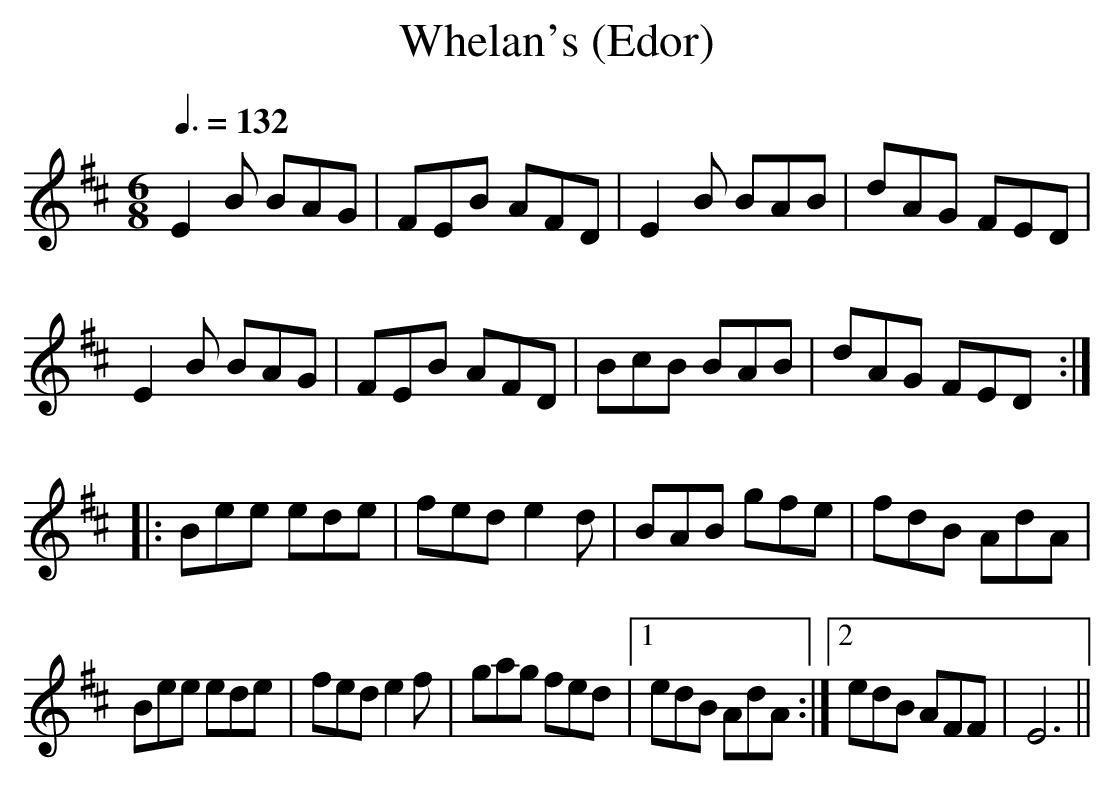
X:1
T:Whelan's (Edor)
Q:3/8=132
M:6/8
L:1/8
K:Edor
E2B BAG|FEB AFD|E2B BAB|dAG FED|
E2B BAG|FEB AFD|BcB BAB|dAG FED:|
|:Bee ede|fed e2d|BAB gfe|fdB AdA|
Bee ede|fed e2f|gag fed|1edB AdA:|2edB AFF|E6||
